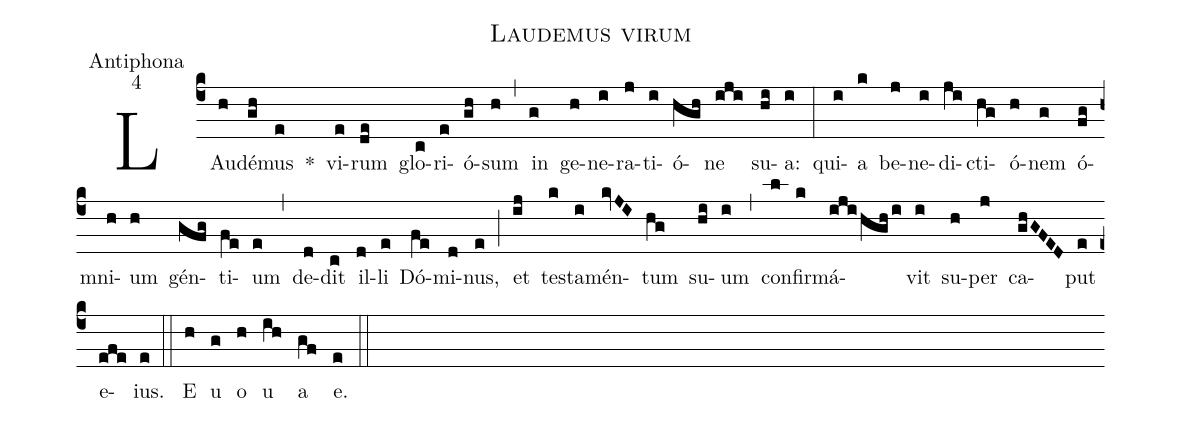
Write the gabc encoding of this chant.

name:Laudemus virum;
office-part:Antiphona;
mode:4;
%%
(c4) LAu(h)dé(gh)mus(e) *() vi(e)rum(de) glo(c)ri(e)ó(gh)sum(h) (,) in(g) ge(h)ne(i)ra(j)ti(i)ó(hgh)ne(iji) su(hi)a:(i) (:) qui(i)a(k) be(j)ne(i)di(ji)cti(hg)ó(h)nem(g) ó(fg)mni(h)um(h) gén(gfg)ti(fe)um(e) (,) de(d)dit(c) il(d)li(e) Dó(fe)mi(d)nus,(e) (;) et(ij) te(k)sta(i)mén(kvJI)tum(hg) su(hi)um(i) (,) con(l)fir(k)má(ijihghi)vit(i) su(h)per(j) ca(ghGFED)put(e) e(efe)ius.(e) (::) E(h) u(g) o(h) u(ih) a(gf) e.(e) (::)
